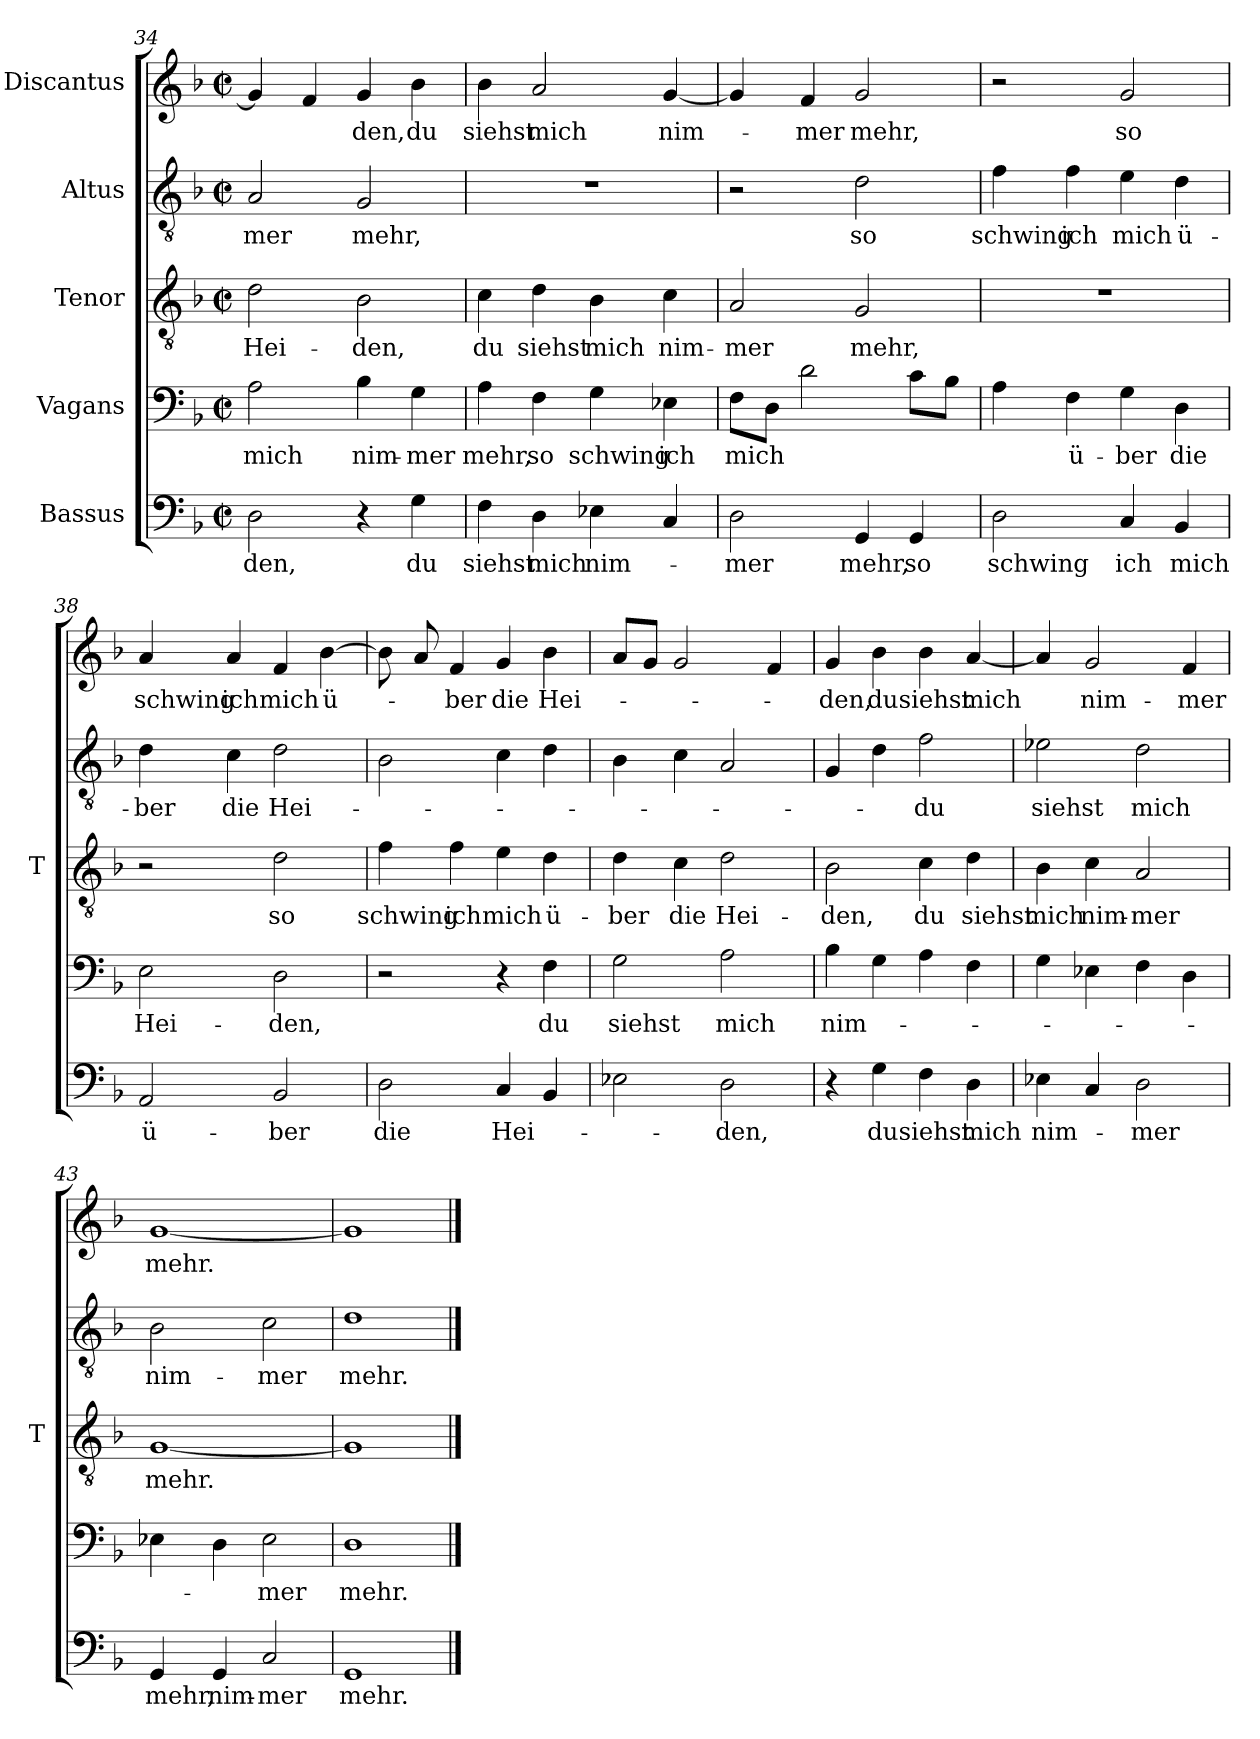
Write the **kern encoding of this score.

**kern	**text	**kern	**text	**kern	**text	**kern	**text	**kern	**text
*part5	*part5	*part4	*part4	*part3	*part3	*part2	*part2	*part1	*part1
*staff5	*staff5	*staff4	*staff4	*staff3	*staff3	*staff2	*staff2	*staff1	*staff1
*I"Bassus	*	*I"Vagans	*	*I"Tenor	*	*I"Altus	*	*I"Discantus	*
*	*	*	*	*I'T	*	*	*	*	*
*clefF4	*	*clefF4	*	*clefGv2	*	*clefGv2	*	*clefG2	*
*k[b-]	*	*k[b-]	*	*k[b-]	*	*k[b-]	*	*k[b-]	*
*M2/2	*	*M2/2	*	*M2/2	*	*M2/2	*	*M2/2	*
*met(c|)	*	*met(c|)	*	*met(c|)	*	*met(c|)	*	*met(c|)	*
=34	=34	=34	=34	=34	=34	=34	=34	=34	=34
!	!LO:LY:b	!	!LO:LY:b	!	!LO:LY:b	!	!LO:LY:b	!	!
2D\	-den,	2A\	mich	2d\	Hei-	2A/	-mer	4g/]	.
.	.	.	.	.	.	.	.	4f/	.
!	!	!	!LO:LY:b	!	!LO:LY:b	!	!LO:LY:b	!	!LO:LY:b
4r	.	4B-\	nim-	2B-\	-den,	2G/	mehr,	4g/	-den,
!	!LO:LY:b	!	!LO:LY:b	!	!	!	!	!	!LO:LY:b
4G\	du	4G\	-mer	.	.	.	.	4b-\	du
=35	=35	=35	=35	=35	=35	=35	=35	=35	=35
!	!LO:LY:b	!	!LO:LY:b	!	!LO:LY:b	!	!	!	!LO:LY:b
4F\	siehst	4A\	mehr,	4c\	du	1r	.	4b-\	siehst
!	!LO:LY:b	!	!LO:LY:b	!	!LO:LY:b	!	!	!	!LO:LY:b
4D\	mich	4F\	so	4d\	siehst	.	.	2a/	mich
!	!LO:LY:b	!	!LO:LY:b	!	!LO:LY:b	!	!	!	!
4E-X\	nim-	4G\	schwing	4B-\	mich	.	.	.	.
!	!	!	!LO:LY:b	!	!LO:LY:b	!	!	!	!LO:LY:b
4C/	.	4E-X\	ich	4c\	nim-	.	.	[4g/	nim-
=36	=36	=36	=36	=36	=36	=36	=36	=36	=36
!	!LO:LY:b	!	!LO:LY:b	!	!LO:LY:b	!	!	!	!
2D\	-mer	8FL	mich	2A/	-mer	2r	.	4g/]	.
.	.	8DJ	.	.	.	.	.	.	.
!	!	!	!	!	!	!	!	!	!LO:LY:b
.	.	2d\	.	.	.	.	.	4f/	-mer
!	!LO:LY:b	!	!	!	!LO:LY:b	!	!LO:LY:b	!	!LO:LY:b
4GG/	mehr,	.	.	2G/	mehr,	2d\	so	2g/	mehr,
!	!LO:LY:b	!	!	!	!	!	!	!	!
4GG/	so	8cL	.	.	.	.	.	.	.
.	.	8B-J	.	.	.	.	.	.	.
!!LO:LB:g=z
=37	=37	=37	=37	=37	=37	=37	=37	=37	=37
!	!LO:LY:b	!	!	!	!	!	!LO:LY:b	!	!
2D\	schwing	4A\	.	1r	.	4f\	schwing	2r	.
!	!	!	!LO:LY:b	!	!	!	!LO:LY:b	!	!
.	.	4F\	ü-	.	.	4f\	ich	.	.
!	!LO:LY:b	!	!LO:LY:b	!	!	!	!LO:LY:b	!	!LO:LY:b
4C/	ich	4G\	-ber	.	.	4e\	mich	2g/	so
!	!LO:LY:b	!	!LO:LY:b	!	!	!	!LO:LY:b	!	!
4BB-/	mich	4D\	die	.	.	4d\	ü-	.	.
=38	=38	=38	=38	=38	=38	=38	=38	=38	=38
!	!LO:LY:b	!	!LO:LY:b	!	!	!	!LO:LY:b	!	!LO:LY:b
2AA/	ü-	2E\	Hei-	2r	.	4d\	-ber	4a/	schwing
!	!	!	!	!	!	!	!LO:LY:b	!	!LO:LY:b
.	.	.	.	.	.	4c\	die	4a/	ich
!	!LO:LY:b	!	!LO:LY:b	!	!LO:LY:b	!	!LO:LY:b	!	!LO:LY:b
2BB-/	-ber	2D\	-den,	2d\	so	2d\	Hei-	4f/	mich
!	!	!	!	!	!	!	!	!	!LO:LY:b
.	.	.	.	.	.	.	.	[4b-\	ü-
=39	=39	=39	=39	=39	=39	=39	=39	=39	=39
!	!LO:LY:b	!	!	!	!LO:LY:b	!	!	!	!
2D\	die	2r	.	4f\	schwing	2B-\	.	8b-\]	.
.	.	.	.	.	.	.	.	8a/	.
!	!	!	!	!	!LO:LY:b	!	!	!	!LO:LY:b
.	.	.	.	4f\	ich	.	.	4f/	-ber
!	!LO:LY:b	!	!	!	!LO:LY:b	!	!	!	!LO:LY:b
4C/	Hei-	4r	.	4e\	mich	4c\	.	4g/	die
!	!	!	!LO:LY:b	!	!LO:LY:b	!	!	!	!LO:LY:b
4BB-/	.	4F\	du	4d\	ü-	4d\	.	4b-\	Hei-
=40	=40	=40	=40	=40	=40	=40	=40	=40	=40
!	!	!	!LO:LY:b	!	!LO:LY:b	!	!	!	!
2E-X\	.	2G\	siehst	4d\	-ber	4B-\	.	8aL	.
.	.	.	.	.	.	.	.	8gJ	.
!	!	!	!	!	!LO:LY:b	!	!	!	!
.	.	.	.	4c\	die	4c\	.	2g/	.
!	!LO:LY:b	!	!LO:LY:b	!	!LO:LY:b	!	!	!	!
2D\	-den,	2A\	mich	2d\	Hei-	2A/	.	.	.
.	.	.	.	.	.	.	.	4f/	.
!!LO:LB:g=z
=41	=41	=41	=41	=41	=41	=41	=41	=41	=41
!	!	!	!LO:LY:b	!	!LO:LY:b	!	!	!	!LO:LY:b
4r	.	4B-\	nim-	2B-\	-den,	4G/	.	4g/	-den,
!	!LO:LY:b	!	!	!	!	!	!	!	!LO:LY:b
4G\	du	4G\	.	.	.	4d\	.	4b-\	du
!	!LO:LY:b	!	!	!	!LO:LY:b	!	!LO:LY:b	!	!LO:LY:b
4F\	siehst	4A\	.	4c\	du	2f\	du	4b-\	siehst
!	!LO:LY:b	!	!	!	!LO:LY:b	!	!	!	!LO:LY:b
4D\	mich	4F\	.	4d\	siehst	.	.	[4a/	mich
=42	=42	=42	=42	=42	=42	=42	=42	=42	=42
!	!LO:LY:b	!	!	!	!LO:LY:b	!	!LO:LY:b	!	!
4E-X\	nim-	4G\	.	4B-\	mich	2e-X\	siehst	4a/]	.
!	!	!	!	!	!LO:LY:b	!	!	!	!LO:LY:b
4C/	.	4E-X\	.	4c\	nim-	.	.	2g/	nim-
!	!LO:LY:b	!	!	!	!LO:LY:b	!	!LO:LY:b	!	!
2D\	-mer	4F\	.	2A/	-mer	2d\	mich	.	.
!	!	!	!	!	!	!	!	!	!LO:LY:b
.	.	4D\	.	.	.	.	.	4f/	-mer
=43	=43	=43	=43	=43	=43	=43	=43	=43	=43
!	!LO:LY:b	!	!	!	!LO:LY:b	!	!LO:LY:b	!	!LO:LY:b
4GG/	mehr,	4E-X\	.	[1G	mehr.	2B-\	nim-	[1g	mehr.
!	!LO:LY:b	!	!	!	!	!	!	!	!
4GG/	nim-	4D\	.	.	.	.	.	.	.
!	!LO:LY:b	!	!LO:LY:b	!	!	!	!LO:LY:b	!	!
2C/	-mer	2E-\	-mer	.	.	2c\	-mer	.	.
=44	=44	=44	=44	=44	=44	=44	=44	=44	=44
!	!LO:LY:b	!	!LO:LY:b	!	!	!	!LO:LY:b	!	!
1GG	mehr.	1D	mehr.	1G]	.	1d	-mehr.	1g]	.
==	==	==	==	==	==	==	==	==	==
*-	*-	*-	*-	*-	*-	*-	*-	*-	*-
